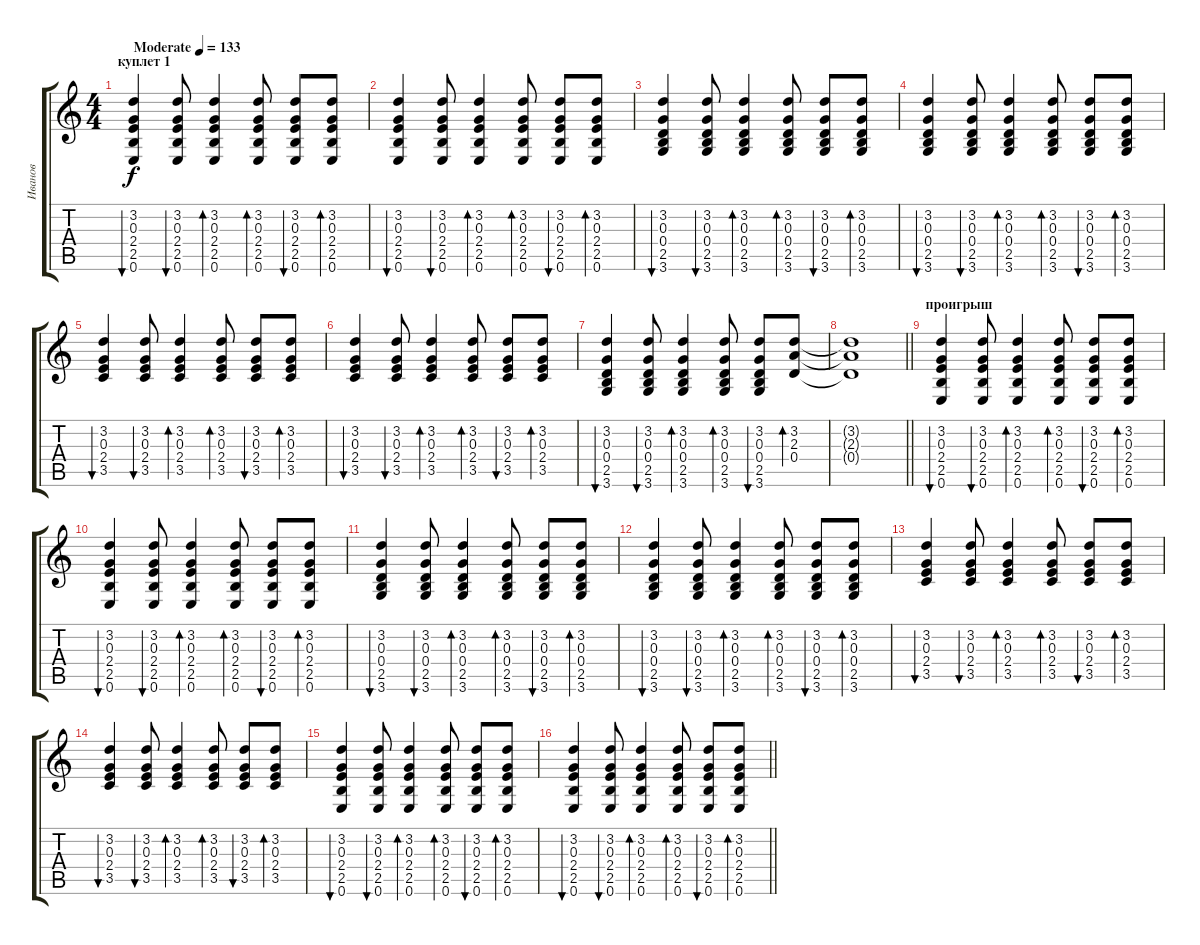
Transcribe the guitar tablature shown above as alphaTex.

\track ("Иванов" "Иванов") {instrument acousticguitarsteel}
\staff {score tabs}
\tuning (E4 B3 G3 D3 A2 E2) {hide}
\ts (4 4)
\section ("" "куплет 1")
\tempo (133 "Moderate")
\clef g2
\ks c
(3.2 0.3 2.4 2.5 0.6).4{bu 60 dy f instrument acousticguitarsteel} (3.2 0.3 2.4 2.5 0.6).8{bu 60} (3.2 0.3 2.4 2.5 0.6).4{bd 60} (3.2 0.3 2.4 2.5 0.6).8{bd 60} (3.2 0.3 2.4 2.5 0.6).8{bu 60} (3.2 0.3 2.4 2.5 0.6).8{bd 60} |
(3.2 0.3 2.4 2.5 0.6).4{bu 60} (3.2 0.3 2.4 2.5 0.6).8{bu 60} (3.2 0.3 2.4 2.5 0.6).4{bd 60} (3.2 0.3 2.4 2.5 0.6).8{bd 60} (3.2 0.3 2.4 2.5 0.6).8{bu 60} (3.2 0.3 2.4 2.5 0.6).8{bd 60} |
(3.2 0.3 0.4 2.5 3.6).4{bu 60} (3.2 0.3 0.4 2.5 3.6).8{bu 60} (3.2 0.3 0.4 2.5 3.6).4{bd 60} (3.2 0.3 0.4 2.5 3.6).8{bd 60} (3.2 0.3 0.4 2.5 3.6).8{bu 60} (3.2 0.3 0.4 2.5 3.6).8{bd 60} |
(3.2 0.3 0.4 2.5 3.6).4{bu 60} (3.2 0.3 0.4 2.5 3.6).8{bu 60} (3.2 0.3 0.4 2.5 3.6).4{bd 60} (3.2 0.3 0.4 2.5 3.6).8{bd 60} (3.2 0.3 0.4 2.5 3.6).8{bu 60} (3.2 0.3 0.4 2.5 3.6).8{bd 60} |
(3.2 0.3 2.4 3.5).4{bu 60} (3.2 0.3 2.4 3.5).8{bu 60} (3.2 0.3 2.4 3.5).4{bd 60} (3.2 0.3 2.4 3.5).8{bd 60} (3.2 0.3 2.4 3.5).8{bu 60} (3.2 0.3 2.4 3.5).8{bd 60} |
(3.2 0.3 2.4 3.5).4{bu 60} (3.2 0.3 2.4 3.5).8{bu 60} (3.2 0.3 2.4 3.5).4{bd 60} (3.2 0.3 2.4 3.5).8{bd 60} (3.2 0.3 2.4 3.5).8{bu 60} (3.2 0.3 2.4 3.5).8{bd 60} |
(3.2 0.3 0.4 2.5 3.6).4{bu 60} (3.2 0.3 0.4 2.5 3.6).8{bu 60} (3.2 0.3 0.4 2.5 3.6).4{bd 60} (3.2 0.3 0.4 2.5 3.6).8{bd 60} (3.2 0.3 0.4 2.5 3.6).8{bu 60} (3.2 2.3 0.4).8{bd 60} |
\barLineRight lightlight
(3.2{t} 2.3{t} 0.4{t}).1 |
\section ("" "проигрыш")
(3.2 0.3 2.4 2.5 0.6).4{bu 60} (3.2 0.3 2.4 2.5 0.6).8{bu 60} (3.2 0.3 2.4 2.5 0.6).4{bd 60} (3.2 0.3 2.4 2.5 0.6).8{bd 60} (3.2 0.3 2.4 2.5 0.6).8{bu 60} (3.2 0.3 2.4 2.5 0.6).8{bd 60} |
(3.2 0.3 2.4 2.5 0.6).4{bu 60} (3.2 0.3 2.4 2.5 0.6).8{bu 60} (3.2 0.3 2.4 2.5 0.6).4{bd 60} (3.2 0.3 2.4 2.5 0.6).8{bd 60} (3.2 0.3 2.4 2.5 0.6).8{bu 60} (3.2 0.3 2.4 2.5 0.6).8{bd 60} |
(3.2 0.3 0.4 2.5 3.6).4{bu 60} (3.2 0.3 0.4 2.5 3.6).8{bu 60} (3.2 0.3 0.4 2.5 3.6).4{bd 60} (3.2 0.3 0.4 2.5 3.6).8{bd 60} (3.2 0.3 0.4 2.5 3.6).8{bu 60} (3.2 0.3 0.4 2.5 3.6).8{bd 60} |
(3.2 0.3 0.4 2.5 3.6).4{bu 60} (3.2 0.3 0.4 2.5 3.6).8{bu 60} (3.2 0.3 0.4 2.5 3.6).4{bd 60} (3.2 0.3 0.4 2.5 3.6).8{bd 60} (3.2 0.3 0.4 2.5 3.6).8{bu 60} (3.2 0.3 0.4 2.5 3.6).8{bd 60} |
(3.2 0.3 2.4 3.5).4{bu 60} (3.2 0.3 2.4 3.5).8{bu 60} (3.2 0.3 2.4 3.5).4{bd 60} (3.2 0.3 2.4 3.5).8{bd 60} (3.2 0.3 2.4 3.5).8{bu 60} (3.2 0.3 2.4 3.5).8{bd 60} |
(3.2 0.3 2.4 3.5).4{bu 60} (3.2 0.3 2.4 3.5).8{bu 60} (3.2 0.3 2.4 3.5).4{bd 60} (3.2 0.3 2.4 3.5).8{bd 60} (3.2 0.3 2.4 3.5).8{bu 60} (3.2 0.3 2.4 3.5).8{bd 60} |
(3.2 0.3 2.4 2.5 0.6).4{bu 60} (3.2 0.3 2.4 2.5 0.6).8{bu 60} (3.2 0.3 2.4 2.5 0.6).4{bd 60} (3.2 0.3 2.4 2.5 0.6).8{bd 60} (3.2 0.3 2.4 2.5 0.6).8{bu 60} (3.2 0.3 2.4 2.5 0.6).8{bd 60} |
\barLineRight lightlight
(3.2 0.3 2.4 2.5 0.6).4{bu 60} (3.2 0.3 2.4 2.5 0.6).8{bu 60} (3.2 0.3 2.4 2.5 0.6).4{bd 60} (3.2 0.3 2.4 2.5 0.6).8{bd 60} (3.2 0.3 2.4 2.5 0.6).8{bu 60} (3.2 0.3 2.4 2.5 0.6).8{bd 60}
